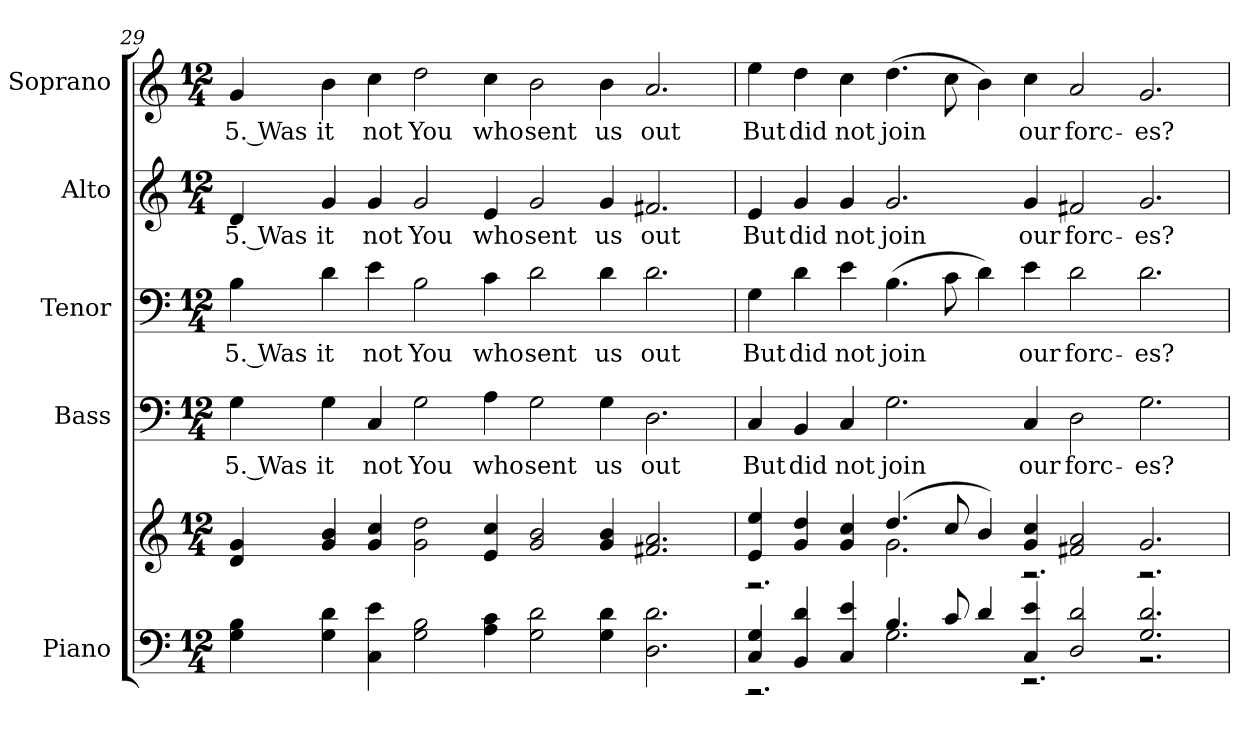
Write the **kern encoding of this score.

**kern	**kern	**kern	**text	**kern	**text	**kern	**text	**kern	**text
*part5	*part5	*part4	*part4	*part3	*part3	*part2	*part2	*part1	*part1
*staff6	*staff5	*staff4	*staff4	*staff3	*staff3	*staff2	*staff2	*staff1	*staff1
*I"Piano	*	*I"Bass	*	*I"Tenor	*	*I"Alto	*	*I"Soprano	*
*I'Pno.	*	*I'B.	*	*I'T.	*	*I'A.	*	*I'S.	*
!!LO:PB:g=z
*clefF4	*clefG2	*clefF4	*	*clefF4	*	*clefG2	*	*clefG2	*
*k[]	*k[]	*k[]	*	*k[]	*	*k[]	*	*k[]	*
*M12/4	*M12/4	*M12/4	*	*M12/4	*	*M12/4	*	*M12/4	*
=29	=29	=29	=29	=29	=29	=29	=29	=29	=29
!	!	!	!LO:LY:b:color=#000000	!	!	!	!	!	!
!	!	!	!	!	!LO:LY:b:color=#000000	!	!	!	!
!	!	!	!	!	!	!	!LO:LY:b:color=#000000	!	!
!	!	!	!	!	!	!	!	!	!LO:LY:b:color=#000000
4Gi\ 4Bi	4di/ 4gi	4Gi\	5. Was	4Bi\	5. Was	4di/	5. Was	4gi/	5. Was
!	!	!	!LO:LY:b:color=#000000	!	!	!	!	!	!
!	!	!	!	!	!LO:LY:b:color=#000000	!	!	!	!
!	!	!	!	!	!	!	!LO:LY:b:color=#000000	!	!
!	!	!	!	!	!	!	!	!	!LO:LY:b:color=#000000
4Gi\ 4di	4gi/ 4bi	4Gi\	it	4di\	it	4gi/	it	4bi\	it
!	!	!	!LO:LY:b:color=#000000	!	!	!	!	!	!
!	!	!	!	!	!LO:LY:b:color=#000000	!	!	!	!
!	!	!	!	!	!	!	!LO:LY:b:color=#000000	!	!
!	!	!	!	!	!	!	!	!	!LO:LY:b:color=#000000
4Ci\ 4ei	4gi/ 4cci	4Ci/	not	4ei\	not	4gi/	not	4cci\	not
!	!	!	!LO:LY:b:color=#000000	!	!	!	!	!	!
!	!	!	!	!	!LO:LY:b:color=#000000	!	!	!	!
!	!	!	!	!	!	!	!LO:LY:b:color=#000000	!	!
!	!	!	!	!	!	!	!	!	!LO:LY:b:color=#000000
2Gi\ 2Bi	2gi\ 2ddi	2Gi\	You	2Bi\	You	2gi/	You	2ddi\	You
!	!	!	!LO:LY:b:color=#000000	!	!	!	!	!	!
!	!	!	!	!	!LO:LY:b:color=#000000	!	!	!	!
!	!	!	!	!	!	!	!LO:LY:b:color=#000000	!	!
!	!	!	!	!	!	!	!	!	!LO:LY:b:color=#000000
4Ai\ 4ci	4ei/ 4cci	4Ai\	who	4ci\	who	4ei/	who	4cci\	who
!	!	!	!LO:LY:b:color=#000000	!	!	!	!	!	!
!	!	!	!	!	!LO:LY:b:color=#000000	!	!	!	!
!	!	!	!	!	!	!	!LO:LY:b:color=#000000	!	!
!	!	!	!	!	!	!	!	!	!LO:LY:b:color=#000000
2Gi\ 2di	2gi/ 2bi	2Gi\	sent	2di\	sent	2gi/	sent	2bi\	sent
!	!	!	!LO:LY:b:color=#000000	!	!	!	!	!	!
!	!	!	!	!	!LO:LY:b:color=#000000	!	!	!	!
!	!	!	!	!	!	!	!LO:LY:b:color=#000000	!	!
!	!	!	!	!	!	!	!	!	!LO:LY:b:color=#000000
4Gi\ 4di	4gi/ 4bi	4Gi\	us	4di\	us	4gi/	us	4bi\	us
!	!	!	!LO:LY:b:color=#000000	!	!	!	!	!	!
!	!	!	!	!	!LO:LY:b:color=#000000	!	!	!	!
!	!	!	!	!	!	!	!LO:LY:b:color=#000000	!	!
!	!	!	!	!	!	!	!	!	!LO:LY:b:color=#000000
2.Di\ 2.di	2.f#Xi/ 2.ai	2.Di\	out	2.di\	out	2.f#Xi/	out	2.ai/	out
=30	=30	=30	=30	=30	=30	=30	=30	=30	=30
*^	*^	*	*	*	*	*	*	*	*
!	!	!	!	!	!LO:LY:b:color=#000000	!	!	!	!	!	!
!	!	!	!	!	!	!	!LO:LY:b:color=#000000	!	!	!	!
!	!	!	!	!	!	!	!	!	!LO:LY:b:color=#000000	!	!
!	!	!	!	!	!	!	!	!	!	!	!LO:LY:b:color=#000000
4Ci/ 4Gi	2.r	4ei/ 4eei	2.r	4Ci/	But	4Gi\	But	4ei/	But	4eei\	But
!	!	!	!	!	!LO:LY:b:color=#000000	!	!	!	!	!	!
!	!	!	!	!	!	!	!LO:LY:b:color=#000000	!	!	!	!
!	!	!	!	!	!	!	!	!	!LO:LY:b:color=#000000	!	!
!	!	!	!	!	!	!	!	!	!	!	!LO:LY:b:color=#000000
4BBi/ 4di	.	4gi/ 4ddi	.	4BBi/	did	4di\	did	4gi/	did	4ddi\	did
!	!	!	!	!	!LO:LY:b:color=#000000	!	!	!	!	!	!
!	!	!	!	!	!	!	!LO:LY:b:color=#000000	!	!	!	!
!	!	!	!	!	!	!	!	!	!LO:LY:b:color=#000000	!	!
!	!	!	!	!	!	!	!	!	!	!	!LO:LY:b:color=#000000
4Ci/ 4ei	.	4gi/ 4cci	.	4Ci/	not	4ei\	not	4gi/	not	4cci\	not
!	!	!	!	!	!LO:LY:b:color=#000000	!	!	!	!	!	!
!	!	!	!	!	!	!	!LO:LY:b:color=#000000	!	!	!	!
!	!	!	!	!	!	!	!	!	!LO:LY:b:color=#000000	!	!
!	!	!	!	!	!	!	!	!	!	!	!LO:LY:b:color=#000000
4.Bi/	2.Gi\	(4.ddi/	2.gi\	2.Gi\	join	(4.Bi\	join	2.gi/	join	(4.ddi\	join
8ci/	.	8cci/	.	.	.	8ci\	.	.	.	8cci\	.
4di/	.	4bi/)	.	.	.	4di\)	.	.	.	4bi\)	.
!	!	!	!	!	!LO:LY:b:color=#000000	!	!	!	!	!	!
!	!	!	!	!	!	!	!LO:LY:b:color=#000000	!	!	!	!
!	!	!	!	!	!	!	!	!	!LO:LY:b:color=#000000	!	!
!	!	!	!	!	!	!	!	!	!	!	!LO:LY:b:color=#000000
4Ci/ 4ei	2.r	4gi/ 4cci	2.r	4Ci/	our	4ei\	our	4gi/	our	4cci\	our
!	!	!	!	!	!LO:LY:b:color=#000000	!	!	!	!	!	!
!	!	!	!	!	!	!	!LO:LY:b:color=#000000	!	!	!	!
!	!	!	!	!	!	!	!	!	!LO:LY:b:color=#000000	!	!
!	!	!	!	!	!	!	!	!	!	!	!LO:LY:b:color=#000000
2Di/ 2di	.	2f#Xi/ 2ai	.	2Di\	forc-	2di\	forc-	2f#Xi/	forc-	2ai/	forc-
!	!	!	!	!	!LO:LY:b:color=#000000	!	!	!	!	!	!
!	!	!	!	!	!	!	!LO:LY:b:color=#000000	!	!	!	!
!	!	!	!	!	!	!	!	!	!LO:LY:b:color=#000000	!	!
!	!	!	!	!	!	!	!	!	!	!	!LO:LY:b:color=#000000
2.Gi/ 2.di	2.r	2.gi/	2.r	2.Gi\	-es?	2.di\	-es?	2.gi/	-es?	2.gi/	-es?
*v	*v	*	*	*	*	*	*	*	*	*	*
*	*v	*v	*	*	*	*	*	*	*	*
=	=	=	=	=	=	=	=	=	=
*-	*-	*-	*-	*-	*-	*-	*-	*-	*-
